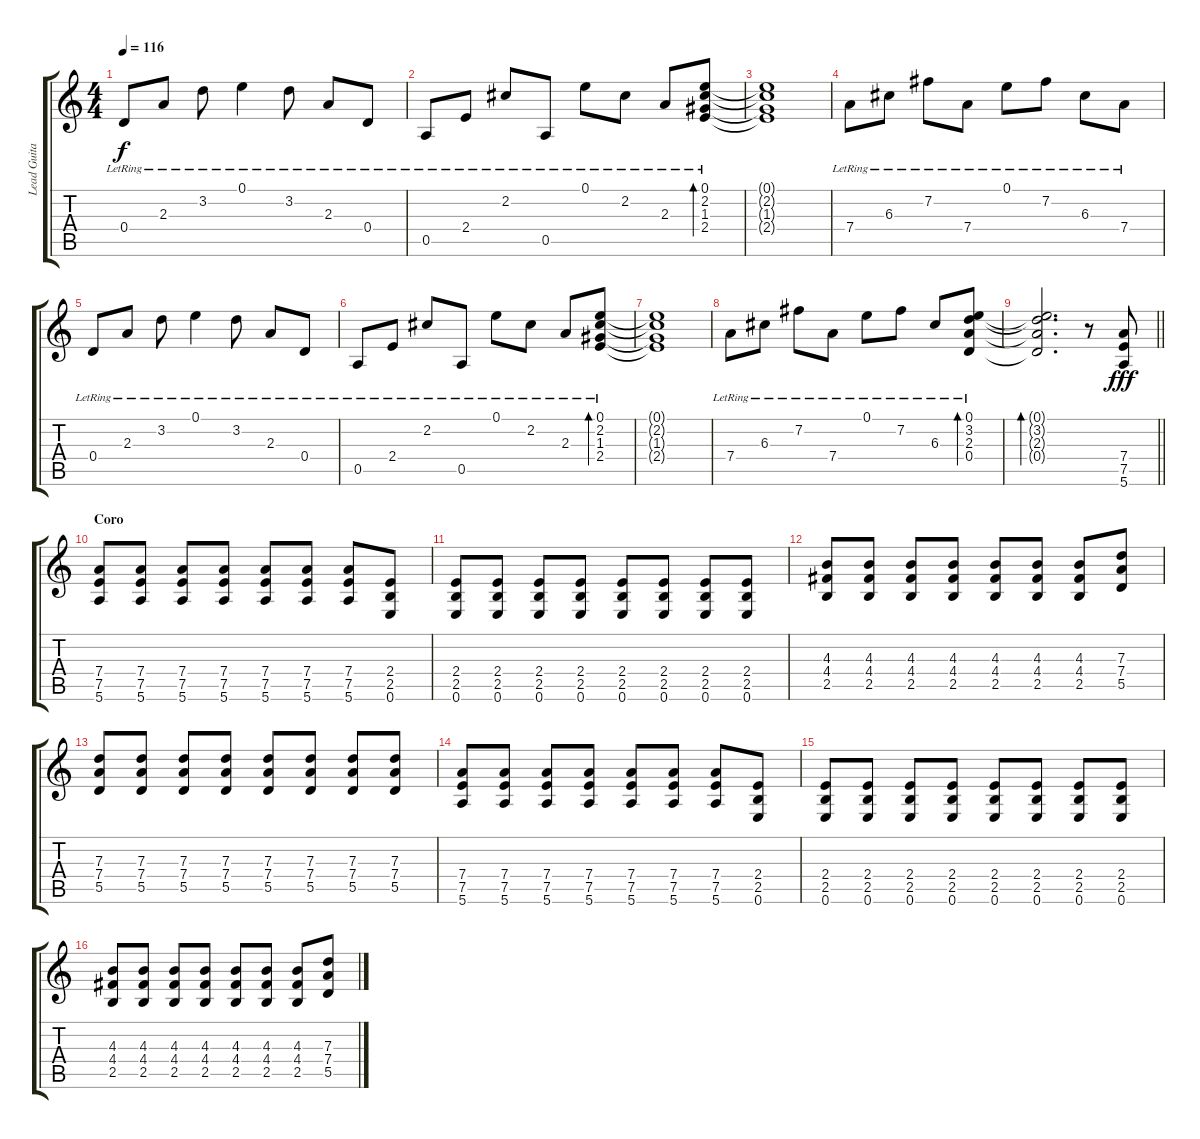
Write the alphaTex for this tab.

\track ("Lead Guitar" "Lead Guita") {instrument electricguitarclean}
\staff {score tabs}
\tuning (E4 B3 G3 D3 A2 E2) {hide}
\ts (4 4)
\tempo 116
\clef g2
\ks c
0.4{lr}.8{dy f} 2.3{lr}.8 3.2{lr}.8 0.1{lr}.4 3.2{lr}.8 2.3{lr}.8 0.4{lr}.8 |
0.5{lr}.8 2.4{lr}.8 2.2{lr}.8 0.5{lr}.8 0.1{lr}.8 2.2{lr}.8 2.3{lr}.8 (0.1{lr} 2.2{lr} 1.3{lr} 2.4{lr}).8{bd 60} |
(0.1{t} 2.2{t} 1.3{t} 2.4{t}).1 |
7.4{lr}.8 6.3{lr}.8 7.2{lr}.8 7.4{lr}.8 0.1{lr}.8 7.2{lr}.8 6.3{lr}.8 7.4{lr}.8 |
0.4{lr}.8 2.3{lr}.8 3.2{lr}.8 0.1{lr}.4 3.2{lr}.8 2.3{lr}.8 0.4{lr}.8 |
0.5{lr}.8 2.4{lr}.8 2.2{lr}.8 0.5{lr}.8 0.1{lr}.8 2.2{lr}.8 2.3{lr}.8 (0.1{lr} 2.2{lr} 1.3{lr} 2.4{lr}).8{bd 60} |
(0.1{t} 2.2{t} 1.3{t} 2.4{t}).1 |
7.4{lr}.8 6.3{lr}.8 7.2{lr}.8 7.4{lr}.8 0.1{lr}.8 7.2{lr}.8 6.3{lr}.8 (0.1 3.2 2.3 0.4{lr}).8{bd 30} |
\barLineRight lightlight
(0.1{t} 3.2{t} 2.3{t} 0.4{t}).2{d bd 30} r.8{instrument distortionguitar} (7.4 7.5 5.6).8{dy fff volume 8} |
\section ("" "Coro")
(7.4 7.5 5.6).8 (7.4 7.5 5.6).8 (7.4 7.5 5.6).8 (7.4 7.5 5.6).8 (7.4 7.5 5.6).8 (7.4 7.5 5.6).8 (7.4 7.5 5.6).8 (2.4 2.5 0.6).8 |
(2.4 2.5 0.6).8 (2.4 2.5 0.6).8 (2.4 2.5 0.6).8 (2.4 2.5 0.6).8 (2.4 2.5 0.6).8 (2.4 2.5 0.6).8 (2.4 2.5 0.6).8 (2.4 2.5 0.6).8 |
(4.3 4.4 2.5).8 (4.3 4.4 2.5).8 (4.3 4.4 2.5).8 (4.3 4.4 2.5).8 (4.3 4.4 2.5).8 (4.3 4.4 2.5).8 (4.3 4.4 2.5).8 (7.3 7.4 5.5).8 |
(7.3 7.4 5.5).8 (7.3 7.4 5.5).8 (7.3 7.4 5.5).8 (7.3 7.4 5.5).8 (7.3 7.4 5.5).8 (7.3 7.4 5.5).8 (7.3 7.4 5.5).8 (7.3 7.4 5.5).8 |
(7.4 7.5 5.6).8 (7.4 7.5 5.6).8 (7.4 7.5 5.6).8 (7.4 7.5 5.6).8 (7.4 7.5 5.6).8 (7.4 7.5 5.6).8 (7.4 7.5 5.6).8 (2.4 2.5 0.6).8 |
(2.4 2.5 0.6).8 (2.4 2.5 0.6).8 (2.4 2.5 0.6).8 (2.4 2.5 0.6).8 (2.4 2.5 0.6).8 (2.4 2.5 0.6).8 (2.4 2.5 0.6).8 (2.4 2.5 0.6).8 |
(4.3 4.4 2.5).8 (4.3 4.4 2.5).8 (4.3 4.4 2.5).8 (4.3 4.4 2.5).8 (4.3 4.4 2.5).8 (4.3 4.4 2.5).8 (4.3 4.4 2.5).8 (7.3 7.4 5.5).8
